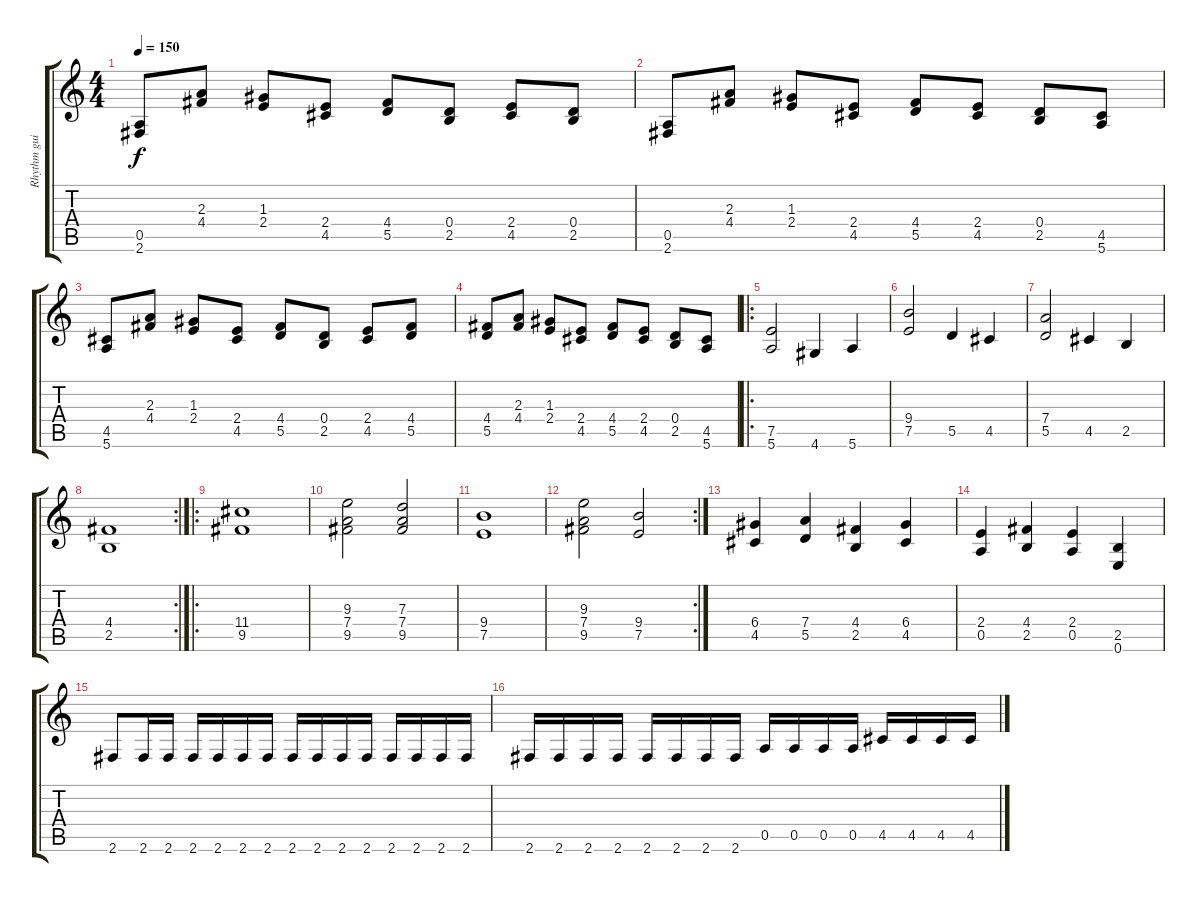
\track ("Rhythm guitar" "Rhythm gui") {instrument distortionguitar}
\staff {score tabs}
\tuning (E4 B3 G3 D3 A2 E2) {hide}
\ts (4 4)
\tempo 150
\clef g2
\ks c
(0.5 2.6).8{dy f} (2.3 4.4).8 (1.3 2.4).8 (2.4 4.5).8 (4.4 5.5).8 (0.4 2.5).8 (2.4 4.5).8 (0.4 2.5).8 |
(0.5 2.6).8 (2.3 4.4).8 (1.3 2.4).8 (2.4 4.5).8 (4.4 5.5).8 (2.4 4.5).8 (0.4 2.5).8 (4.5 5.6).8 |
(4.5 5.6).8 (2.3 4.4).8 (1.3 2.4).8 (2.4 4.5).8 (4.4 5.5).8 (0.4 2.5).8 (2.4 4.5).8 (4.4 5.5).8 |
(4.4 5.5).8 (2.3 4.4).8 (1.3 2.4).8 (2.4 4.5).8 (4.4 5.5).8 (2.4 4.5).8 (0.4 2.5).8 (4.5 5.6).8 |
\ro
(7.5 5.6).2 4.6.4 5.6.4 |
(9.4 7.5).2 5.5.4 4.5.4 |
(7.4 5.5).2 4.5.4 2.5.4 |
\rc 2
(4.4 2.5).1 |
\ro
(11.4 9.5).1 |
(9.3 7.4 9.5).2 (7.3 7.4 9.5).2 |
(9.4 7.5).1 |
\rc 2
(9.3 7.4 9.5).2 (9.4 7.5).2 |
(6.4 4.5).4 (7.4 5.5).4 (4.4 2.5).4 (6.4 4.5).4 |
(2.4 0.5).4 (4.4 2.5).4 (2.4 0.5).4 (2.5 0.6).4 |
2.6.8 2.6.16 2.6.16 2.6.16 2.6.16 2.6.16 2.6.16 2.6.16 2.6.16 2.6.16 2.6.16 2.6.16 2.6.16 2.6.16 2.6.16 |
2.6.16 2.6.16 2.6.16 2.6.16 2.6.16 2.6.16 2.6.16 2.6.16 0.5.16 0.5.16 0.5.16 0.5.16 4.5.16 4.5.16 4.5.16 4.5.16
